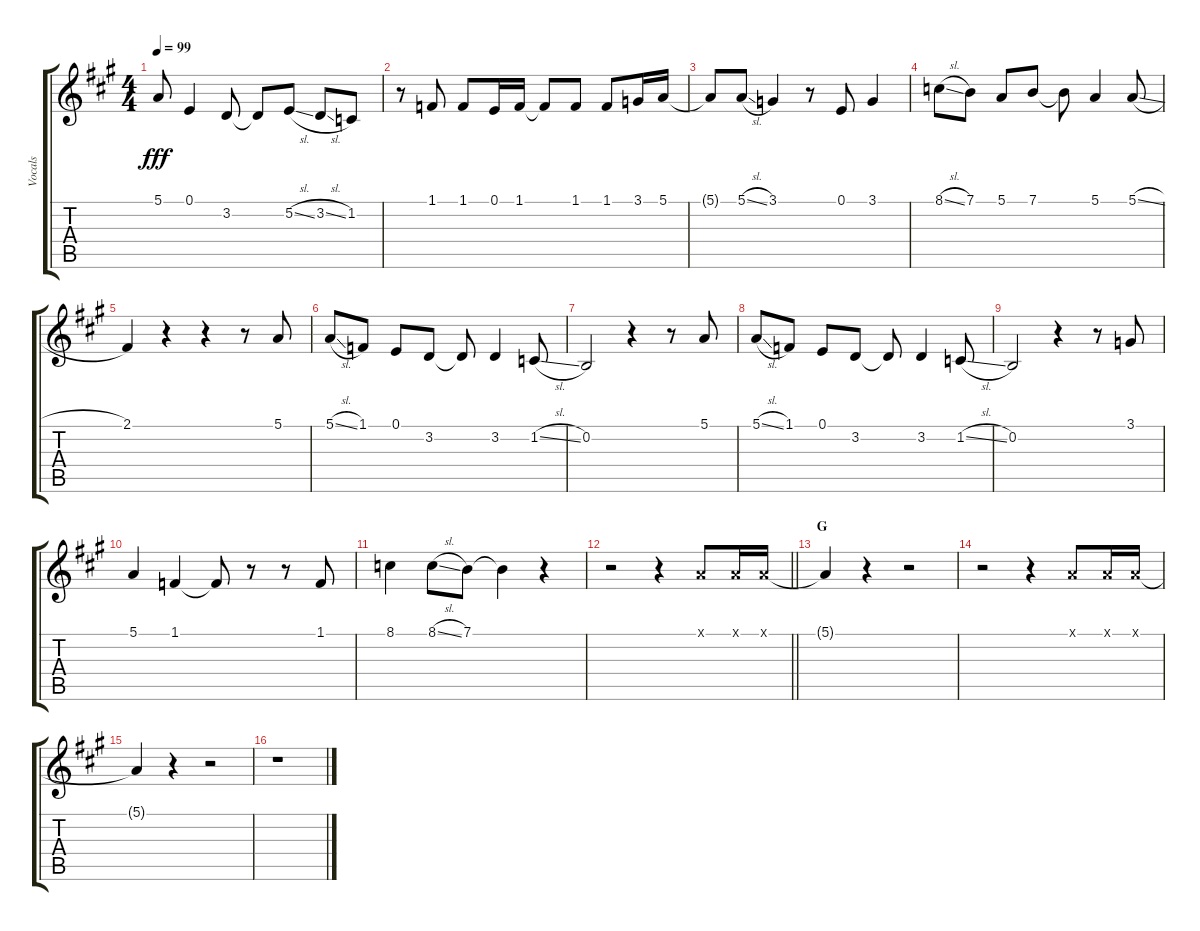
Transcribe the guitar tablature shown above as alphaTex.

\track ("Vocals" "Vocals") {instrument voiceoohs}
\staff {score tabs}
\tuning (E4 B3 G3 D3 A2 E2) {hide}
\ts (4 4)
\tempo 99
\clef g2
\ks a
5.1.8{dy fff} 0.1.4 3.2.8 3.2{t}.8 5.2{sl}.8 3.2{sl}.8 1.2.8 |
r.8 1.1.8 1.1.8 0.1.16 1.1.16 1.1{t}.8 1.1.8 1.1.8 3.1.16 5.1.16 |
5.1{t}.8 5.1{sl}.8 3.1.4 r.8 0.1.8 3.1.4 |
8.1{sl}.8 7.1.8 5.1.8 7.1.8 7.1{t}.8 5.1.4 5.1{sl}.8 |
2.1.4 r.4 r.4 r.8 5.1.8 |
5.1{sl}.8 1.1.8 0.1.8 3.2.8 3.2{t}.8 3.2.4 1.2{sl}.8 |
0.2.2 r.4 r.8 5.1.8 |
5.1{sl}.8 1.1.8 0.1.8 3.2.8 3.2{t}.8 3.2.4 1.2{sl}.8 |
0.2.2 r.4 r.8 3.1.8 |
5.1.4 1.1.4 1.1{t}.8 r.8 r.8 1.1.8 |
8.1.4 8.1{sl}.8 7.1.8 7.1{t}.4 r.4 |
\barLineRight lightlight
r.2 r.4 5.1{x}.8 5.1{x}.16 5.1{x}.16 |
\section ("" "G")
5.1{t}.4 r.4 r.2 |
r.2 r.4 5.1{x}.8 5.1{x}.16 5.1{x}.16 |
5.1{t}.4 r.4 r.2 |
r.1
